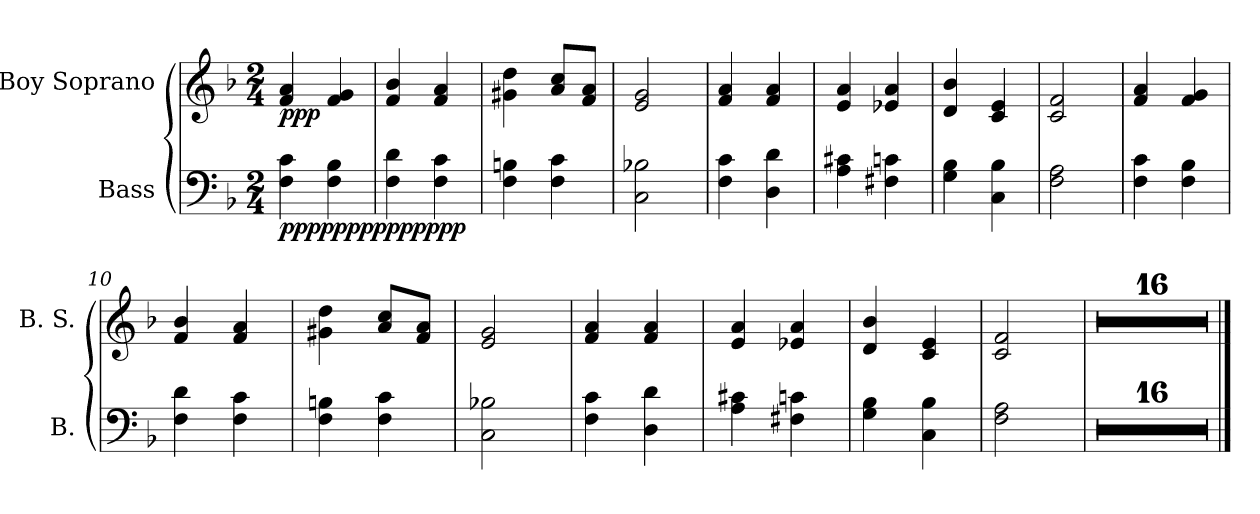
**kern	**dynam	**kern	**dynam
*part2	*part2	*part1	*part1
*staff2	*staff2	*staff1	*staff1
*I"Bass	*	*I"Boy Soprano	*
*I'B.	*	*I'B. S.	*
*clefF4	*	*clefG2	*
*k[b-]	*	*k[b-]	*
*F:	*	*F:	*
*M2/4	*	*M2/4	*
=1	=1	=1	=1
!	!LO:DY:b	!	!
!	!LO:DY:n=1:b	!	!
!	!LO:DY:n=2:b	!	!
!	!LO:DY:n=3:b	!	!
!	!LO:DY:n=4:b	!	!LO:DY:b
4F\ 4c\	ppp ppp ppp pp ppp	4f/ 4a/	ppp
4F\ 4B-\	.	4f/ 4g/	.
=2	=2	=2	=2
4F\ 4d\	.	4f/ 4b-/	.
4F\ 4c\	.	4f/ 4a/	.
=3	=3	=3	=3
4F\ 4Bn\	.	4g#X\ 4dd\	.
4F\ 4c\	.	8a/ 8cc/L	.
.	.	8f/ 8a/J	.
=4	=4	=4	=4
2C\ 2B-X\	.	2e/ 2g/	.
=5	=5	=5	=5
4F\ 4c\	.	4f/ 4a/	.
4D\ 4d\	.	4f/ 4a/	.
=6	=6	=6	=6
4A\ 4c#X\	.	4e/ 4a/	.
4F#X\ 4cn\	.	4e-X/ 4a/	.
=7	=7	=7	=7
4G\ 4B-\	.	4d/ 4b-/	.
4C\ 4B-\	.	4c/ 4e/	.
=8	=8	=8	=8
2F\ 2A\	.	2c/ 2f/	.
=9	=9	=9	=9
4F\ 4c\	.	4f/ 4a/	.
4F\ 4B-\	.	4f/ 4g/	.
=10	=10	=10	=10
4F\ 4d\	.	4f/ 4b-/	.
4F\ 4c\	.	4f/ 4a/	.
=11	=11	=11	=11
4F\ 4Bn\	.	4g#X\ 4dd\	.
4F\ 4c\	.	8a/ 8cc/L	.
.	.	8f/ 8a/J	.
=12	=12	=12	=12
2C\ 2B-X\	.	2e/ 2g/	.
!!LO:LB:g=z
=13	=13	=13	=13
4F\ 4c\	.	4f/ 4a/	.
4D\ 4d\	.	4f/ 4a/	.
=14	=14	=14	=14
4A\ 4c#X\	.	4e/ 4a/	.
4F#X\ 4cn\	.	4e-X/ 4a/	.
=15	=15	=15	=15
4G\ 4B-\	.	4d/ 4b-/	.
4C\ 4B-\	.	4c/ 4e/	.
=16	=16	=16	=16
2F\ 2A\	.	2c/ 2f/	.
=17	=17	=17	=17
2r	.	2r	.
=18	=18	=18	=18
2r	.	2r	.
=19	=19	=19	=19
2r	.	2r	.
=20	=20	=20	=20
2r	.	2r	.
=21	=21	=21	=21
2r	.	2r	.
=22	=22	=22	=22
2r	.	2r	.
=23	=23	=23	=23
2r	.	2r	.
=24	=24	=24	=24
2r	.	2r	.
=25	=25	=25	=25
2r	.	2r	.
=26	=26	=26	=26
2r	.	2r	.
=27	=27	=27	=27
2r	.	2r	.
=28	=28	=28	=28
2r	.	2r	.
=29	=29	=29	=29
2r	.	2r	.
=30	=30	=30	=30
2r	.	2r	.
!!LO:LB:g=z
=31	=31	=31	=31
2r	.	2r	.
=32	=32	=32	=32
2r	.	2r	.
==	==	==	==
*-	*-	*-	*-
